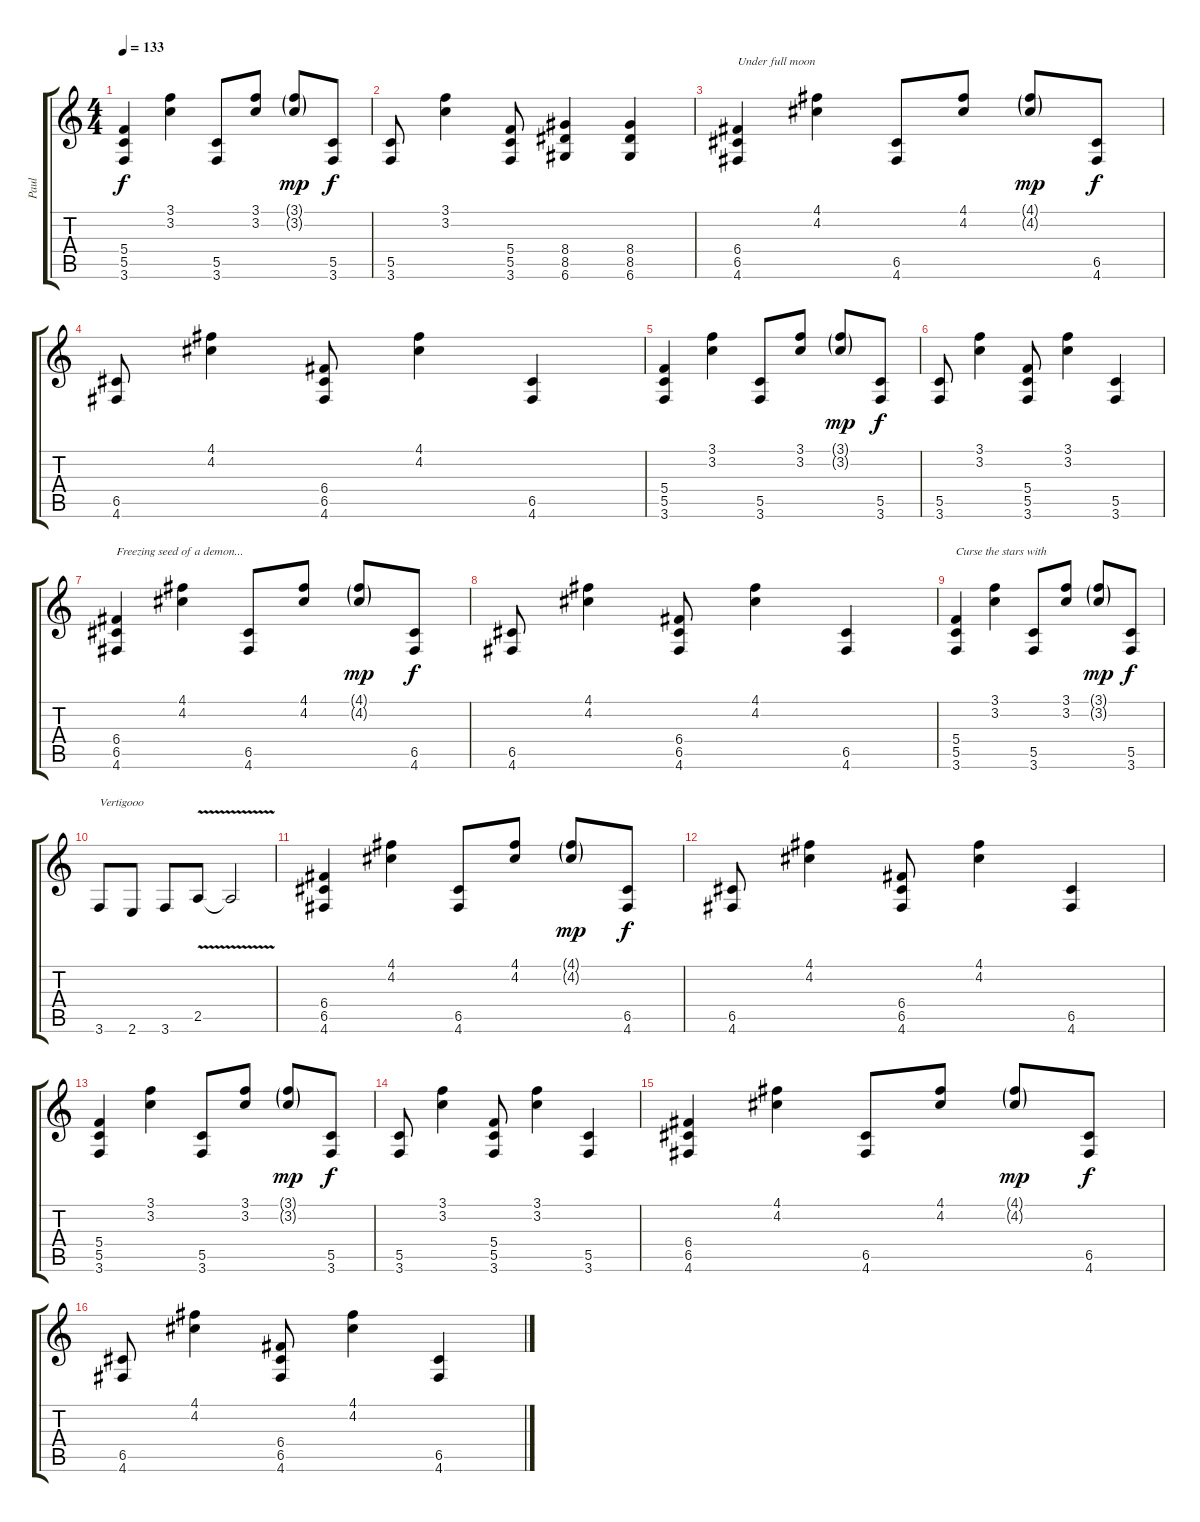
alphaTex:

\track ("Paul" "Paul") {instrument distortionguitar}
\staff {score tabs}
\tuning (D4 A3 F3 C3 G2 D2) {hide}
\ts (4 4)
\tempo 133
\clef g2
\ks c
(5.4 5.5 3.6).4{dy f} (3.1 3.2).4 (5.5 3.6).8 (3.1 3.2).8 (3.1{g} 3.2{g}).8{dy mp} (5.5 3.6).8{dy f} |
(5.5 3.6).8 (3.1 3.2).4 (5.4 5.5 3.6).8 (8.4 8.5 6.6).4 (8.4 8.5 6.6).4 |
(6.4 6.5 4.6).4{txt "Under full moon"} (4.1 4.2).4 (6.5 4.6).8 (4.1 4.2).8 (4.1{g} 4.2{g}).8{dy mp} (6.5 4.6).8{dy f} |
(6.5 4.6).8 (4.1 4.2).4 (6.4 6.5 4.6).8 (4.1 4.2).4 (6.5 4.6).4 |
(5.4 5.5 3.6).4 (3.1 3.2).4 (5.5 3.6).8 (3.1 3.2).8 (3.1{g} 3.2{g}).8{dy mp} (5.5 3.6).8{dy f} |
(5.5 3.6).8 (3.1 3.2).4 (5.4 5.5 3.6).8 (3.1 3.2).4 (5.5 3.6).4 |
(6.4 6.5 4.6).4{txt "Freezing seed of a demon..."} (4.1 4.2).4 (6.5 4.6).8 (4.1 4.2).8 (4.1{g} 4.2{g}).8{dy mp} (6.5 4.6).8{dy f} |
(6.5 4.6).8 (4.1 4.2).4 (6.4 6.5 4.6).8 (4.1 4.2).4 (6.5 4.6).4 |
(5.4 5.5 3.6).4{txt "Curse the stars with"} (3.1 3.2).4 (5.5 3.6).8 (3.1 3.2).8 (3.1{g} 3.2{g}).8{dy mp} (5.5 3.6).8{dy f} |
3.6.8{txt "Vertigooo"} 2.6.8 3.6.8 2.5{v}.8 2.5{t}.2 |
(6.4 6.5 4.6).4 (4.1 4.2).4 (6.5 4.6).8 (4.1 4.2).8 (4.1{g} 4.2{g}).8{dy mp} (6.5 4.6).8{dy f} |
(6.5 4.6).8 (4.1 4.2).4 (6.4 6.5 4.6).8 (4.1 4.2).4 (6.5 4.6).4 |
(5.4 5.5 3.6).4 (3.1 3.2).4 (5.5 3.6).8 (3.1 3.2).8 (3.1{g} 3.2{g}).8{dy mp} (5.5 3.6).8{dy f} |
(5.5 3.6).8 (3.1 3.2).4 (5.4 5.5 3.6).8 (3.1 3.2).4 (5.5 3.6).4 |
(6.4 6.5 4.6).4 (4.1 4.2).4 (6.5 4.6).8 (4.1 4.2).8 (4.1{g} 4.2{g}).8{dy mp} (6.5 4.6).8{dy f} |
(6.5 4.6).8 (4.1 4.2).4 (6.4 6.5 4.6).8 (4.1 4.2).4 (6.5 4.6).4
